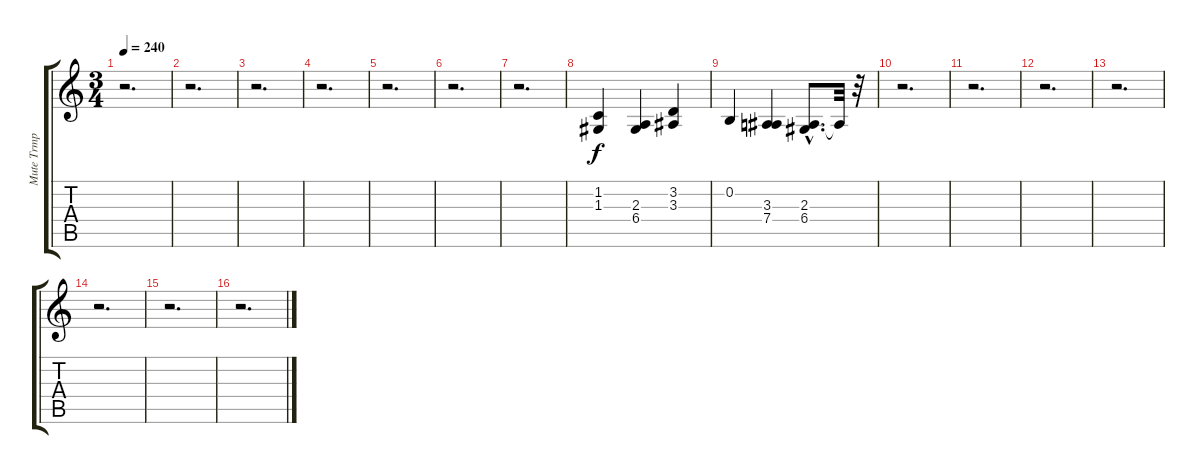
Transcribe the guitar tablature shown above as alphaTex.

\track ("Mute Trmp" "Mute Trmp") {instrument mutedtrumpet}
\staff {score tabs}
\tuning (E4 B3 G3 D3 A2 E2) {hide}
\ts (3 4)
\tempo 240
\clef g2
\ks c
r.2{d dy f} |
r.2{d} |
r.2{d} |
r.2{d} |
r.2{d} |
r.2{d} |
r.2{d} |
(1.2 1.3).4 (2.3 6.4).4 (3.2 3.3).4 |
0.2.4 (3.3 7.4).4 (2.3{hac} 6.4{hac}).8{d} 2.3{t}.32 r.32 |
r.2{d} |
r.2{d} |
r.2{d} |
r.2{d} |
r.2{d} |
r.2{d} |
r.2{d}
